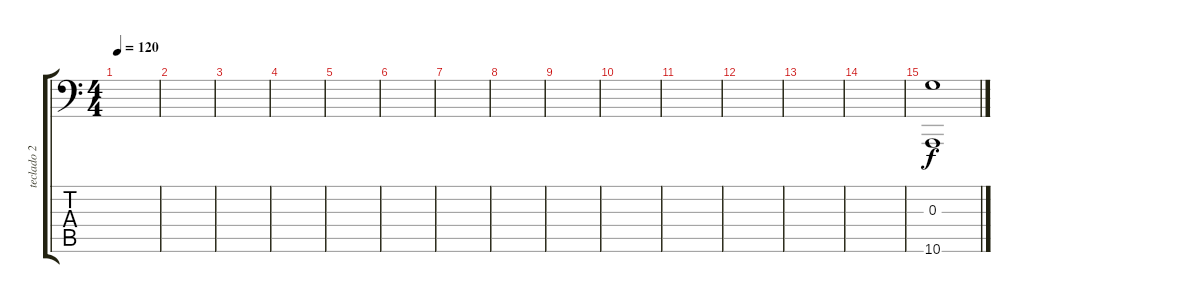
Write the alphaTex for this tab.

\track ("teclado 2" "teclado 2") {instrument stringensemble2}
\staff {score tabs}
\tuning (E4 B3 G3 D3 A2 B0) {hide}
\ts (4 4)
\tempo 120
\clef f4
\ks c
|
|
|
|
|
|
|
|
|
|
|
|
|
|
(0.3 10.6).1
